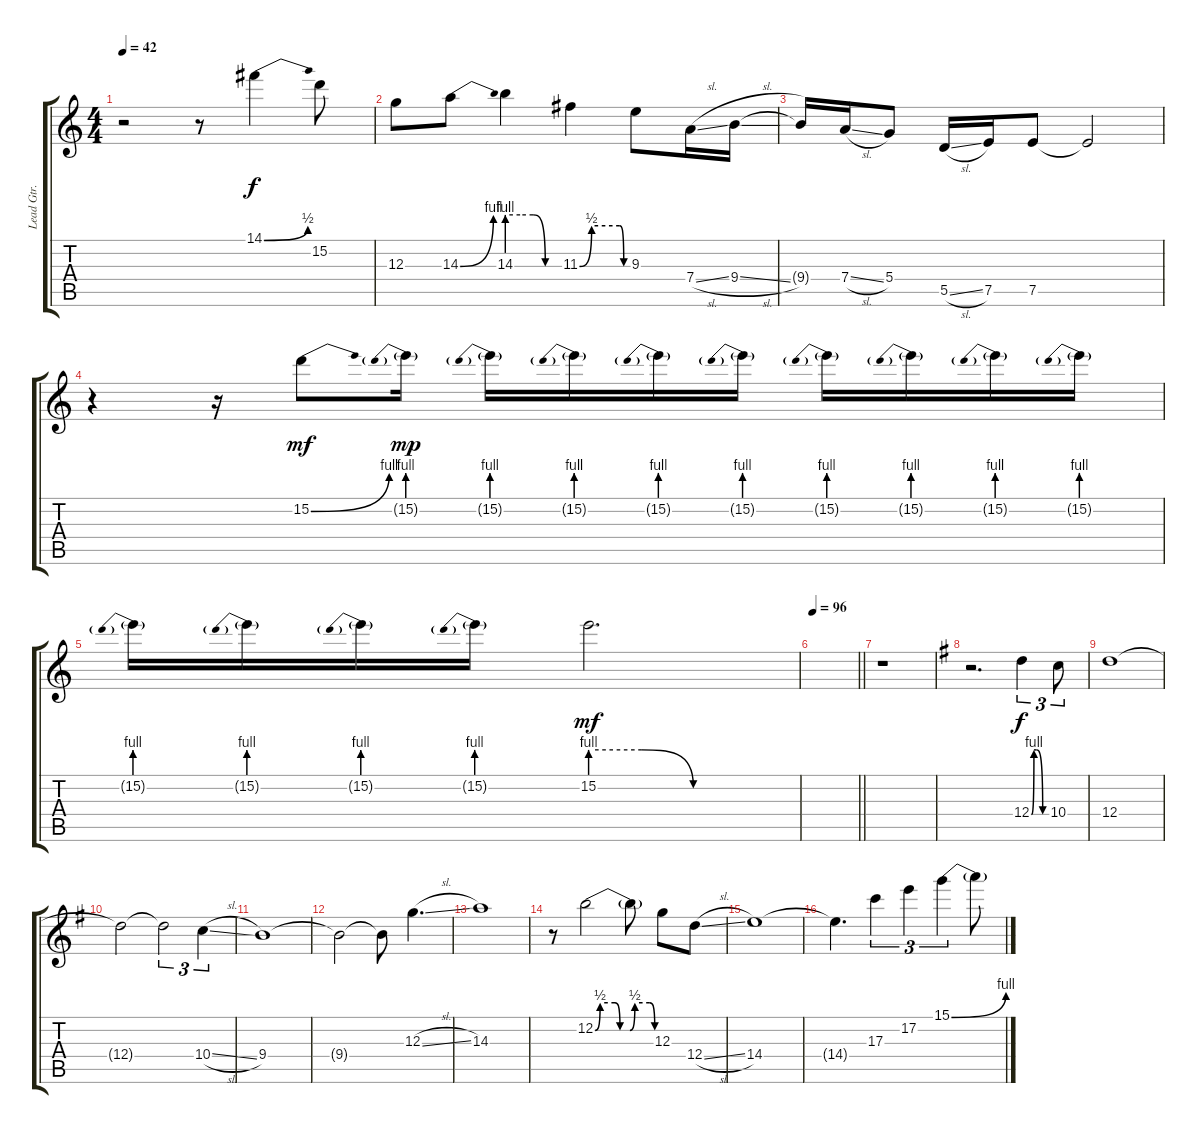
\track ("Lead Gtr." "Lead Gtr.") {instrument electricguitarclean}
\staff {score tabs}
\tuning (E4 B3 G3 D3 A2 E2) {hide}
\ts (4 4)
\tempo 42
\clef g2
\ks c
r.2{dy f} r.8 14.1{be (bend 0 0 60 2)}.4 15.2.8 |
12.3.8 14.3{be (bend 0 0 60 4)}.8 14.3{be (custom 0 4 15 4 30 4 44 0 60 0)}.4 11.3{be (custom 0 0 15 2 50 2 55 0 60 0)}.4 9.3.8 7.4{sl}.16 9.4{sl}.16 |
9.4{t}.16 7.4{sl}.16 5.4.8 5.5{sl}.16 7.5.16 7.5.8 7.5{t}.2 |
r.4 r.16 15.2{be (bend 0 0 60 4)}.8{dy mf} 15.2{be (prebend 0 4 60 4) g}.16{dy mp} 15.2{be (prebend 0 4 60 4) g}.16 15.2{be (prebend 0 4 60 4) g}.16 15.2{be (prebend 0 4 60 4) g}.16 15.2{be (prebend 0 4 60 4) g}.16 15.2{be (prebend 0 4 60 4) g}.16 15.2{be (prebend 0 4 60 4) g}.16 15.2{be (prebend 0 4 60 4) g}.16 15.2{be (prebend 0 4 60 4) g}.16 |
15.2{be (prebend 0 4 60 4) g}.16 15.2{be (prebend 0 4 60 4) g}.16 15.2{be (prebend 0 4 60 4) g}.16 15.2{be (prebend 0 4 60 4) g}.16 15.2{be (custom 0 4 15 4 30 0 60 0)}.2{d dy mf} |
\tempo 96
\barLineRight lightlight
|
\section ("" "")
r.1 |
\ks g
r.2{d} 12.4{be (custom 0 0 10 4 20 4 45 0 60 0)}.4{tu (3 2) dy f} 10.4.8{tu (3 2)} |
12.4.1 |
12.4{t}.2 12.4{t}.2{tu (3 2)} 10.4{sl}.4{tu (3 2)} |
9.4.1 |
9.4{t}.2 9.4{t}.8 12.3{sl}.4{d} |
14.3.1 |
r.8 12.2{be (custom 0 0 5 2 20 2 25 0 35 0 40 2 55 2 60 0)}.2 12.2{t}.8 12.3.8 12.4{sl}.8 |
14.4.1 |
14.4{t}.4{d} 17.3.4{tu (3 2)} 17.2.4{tu (3 2)} 15.1{be (bend 0 0 60 4)}.4{tu (3 2)} 15.1{t}.8
